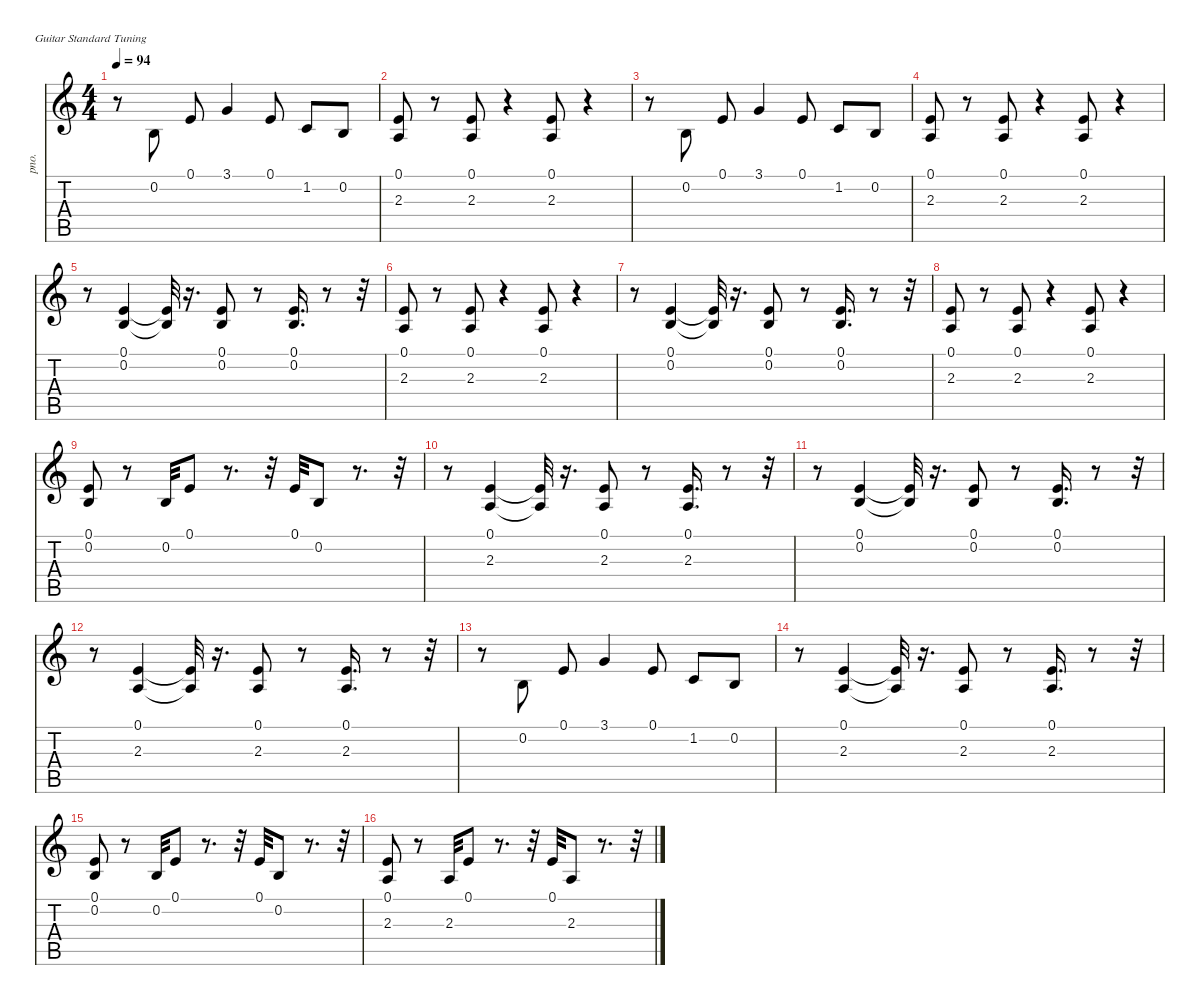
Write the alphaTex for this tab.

\defaultSystemsLayout 4
\hideDynamics
\bracketExtendMode nobrackets
\otherSystemsTrackNameOrientation horizontal
\track ("Bright Acoustic Piano" "pno.") {instrument brightacousticpiano}
\staff {score tabs}
\tuning (E4 B3 G3 D3 A2 E2)
\ts (4 4)
\tempo 94
\clef g2
\ks c
r.8{dy mf beam Down} 0.2.8{dy mp beam Up} 0.1.8{beam Up} 3.1.4{dy mf beam Up} 0.1.8{dy mp beam Up} 1.2.8{dy mf beam Up} 0.2.8{dy mp beam Up} |
(0.1 2.3).8{dy mf beam Up} r.8{beam Up} (0.1 2.3).8{beam Up} r.4{beam Up} (0.1 2.3).8{beam Up} r.4{beam Up} |
r.8{beam Down} 0.2.8{dy mp beam Up} 0.1.8{beam Up} 3.1.4{dy mf beam Up} 0.1.8{dy mp beam Up} 1.2.8{dy mf beam Up} 0.2.8{dy mp beam Up} |
(0.1 2.3).8{dy mf beam Up} r.8{beam Up} (0.1 2.3).8{beam Up} r.4{beam Up} (0.1 2.3).8{beam Up} r.4{beam Up} |
r.8{beam Down} (0.1 0.2).4{beam Up} (0.1{t} 0.2{t}).32{dy f beam Up} r.16{d beam Up} (0.1 0.2).8{dy mf beam Up} r.8{beam Up} (0.1 0.2).16{d beam Up} r.8{beam Up} r.32{beam Up} |
(0.1 2.3).8{beam Up} r.8{beam Up} (0.1 2.3).8{beam Up} r.4{beam Up} (0.1 2.3).8{beam Up} r.4{beam Up} |
r.8{beam Down} (0.1 0.2).4{beam Up} (0.1{t} 0.2{t}).32{dy f beam Up} r.16{d beam Up} (0.1 0.2).8{dy mf beam Up} r.8{beam Up} (0.1 0.2).16{d beam Up} r.8{beam Up} r.32{beam Up} |
(0.1 2.3).8{beam Up} r.8{beam Up} (0.1 2.3).8{beam Up} r.4{beam Up} (0.1 2.3).8{beam Up} r.4{beam Up} |
(0.1 0.2).8{beam Up} r.8{beam Up} 0.2.32{beam Up} 0.1.8{dy f beam Up} r.8{d beam Up} r.32{beam Up} 0.1.32{beam Up} 0.2.8{dy mp beam Up} r.8{d beam Up} r.32{beam Up} |
r.8{beam Down} (0.1 2.3).4{dy mf beam Up} (0.1{t} 2.3{t}).32{dy f beam Up} r.16{d beam Up} (0.1 2.3).8{dy mf beam Up} r.8{beam Up} (0.1 2.3).16{d beam Up} r.8{beam Up} r.32{beam Up} |
r.8{beam Down} (0.1 0.2).4{beam Up} (0.1{t} 0.2{t}).32{dy f beam Up} r.16{d beam Up} (0.1 0.2).8{dy mf beam Up} r.8{beam Up} (0.1 0.2).16{d beam Up} r.8{beam Up} r.32{beam Up} |
r.8{beam Down} (0.1 2.3).4{beam Up} (0.1{t} 2.3{t}).32{dy f beam Up} r.16{d beam Up} (0.1 2.3).8{dy mf beam Up} r.8{beam Up} (0.1 2.3).16{d beam Up} r.8{beam Up} r.32{beam Up} |
r.8{beam Down} 0.2.8{dy mp beam Up} 0.1.8{beam Up} 3.1.4{dy mf beam Up} 0.1.8{dy mp beam Up} 1.2.8{dy mf beam Up} 0.2.8{dy mp beam Up} |
r.8{beam Down} (0.1 2.3).4{dy mf beam Up} (0.1{t} 2.3{t}).32{dy f beam Up} r.16{d beam Up} (0.1 2.3).8{dy mf beam Up} r.8{beam Up} (0.1 2.3).16{d beam Up} r.8{beam Up} r.32{beam Up} |
(0.1 0.2).8{beam Up} r.8{beam Up} 0.2.32{beam Up} 0.1.8{dy f beam Up} r.8{d beam Up} r.32{beam Up} 0.1.32{beam Up} 0.2.8{dy mp beam Up} r.8{d beam Up} r.32{beam Up} |
(0.1 2.3).8{dy mf beam Up} r.8{beam Up} 2.3.32{beam Up} 0.1.8{dy f beam Up} r.8{d beam Up} r.32{beam Up} 0.1.32{beam Up} 2.3.8{dy mp beam Up} r.8{d beam Up} r.32{beam Up}
